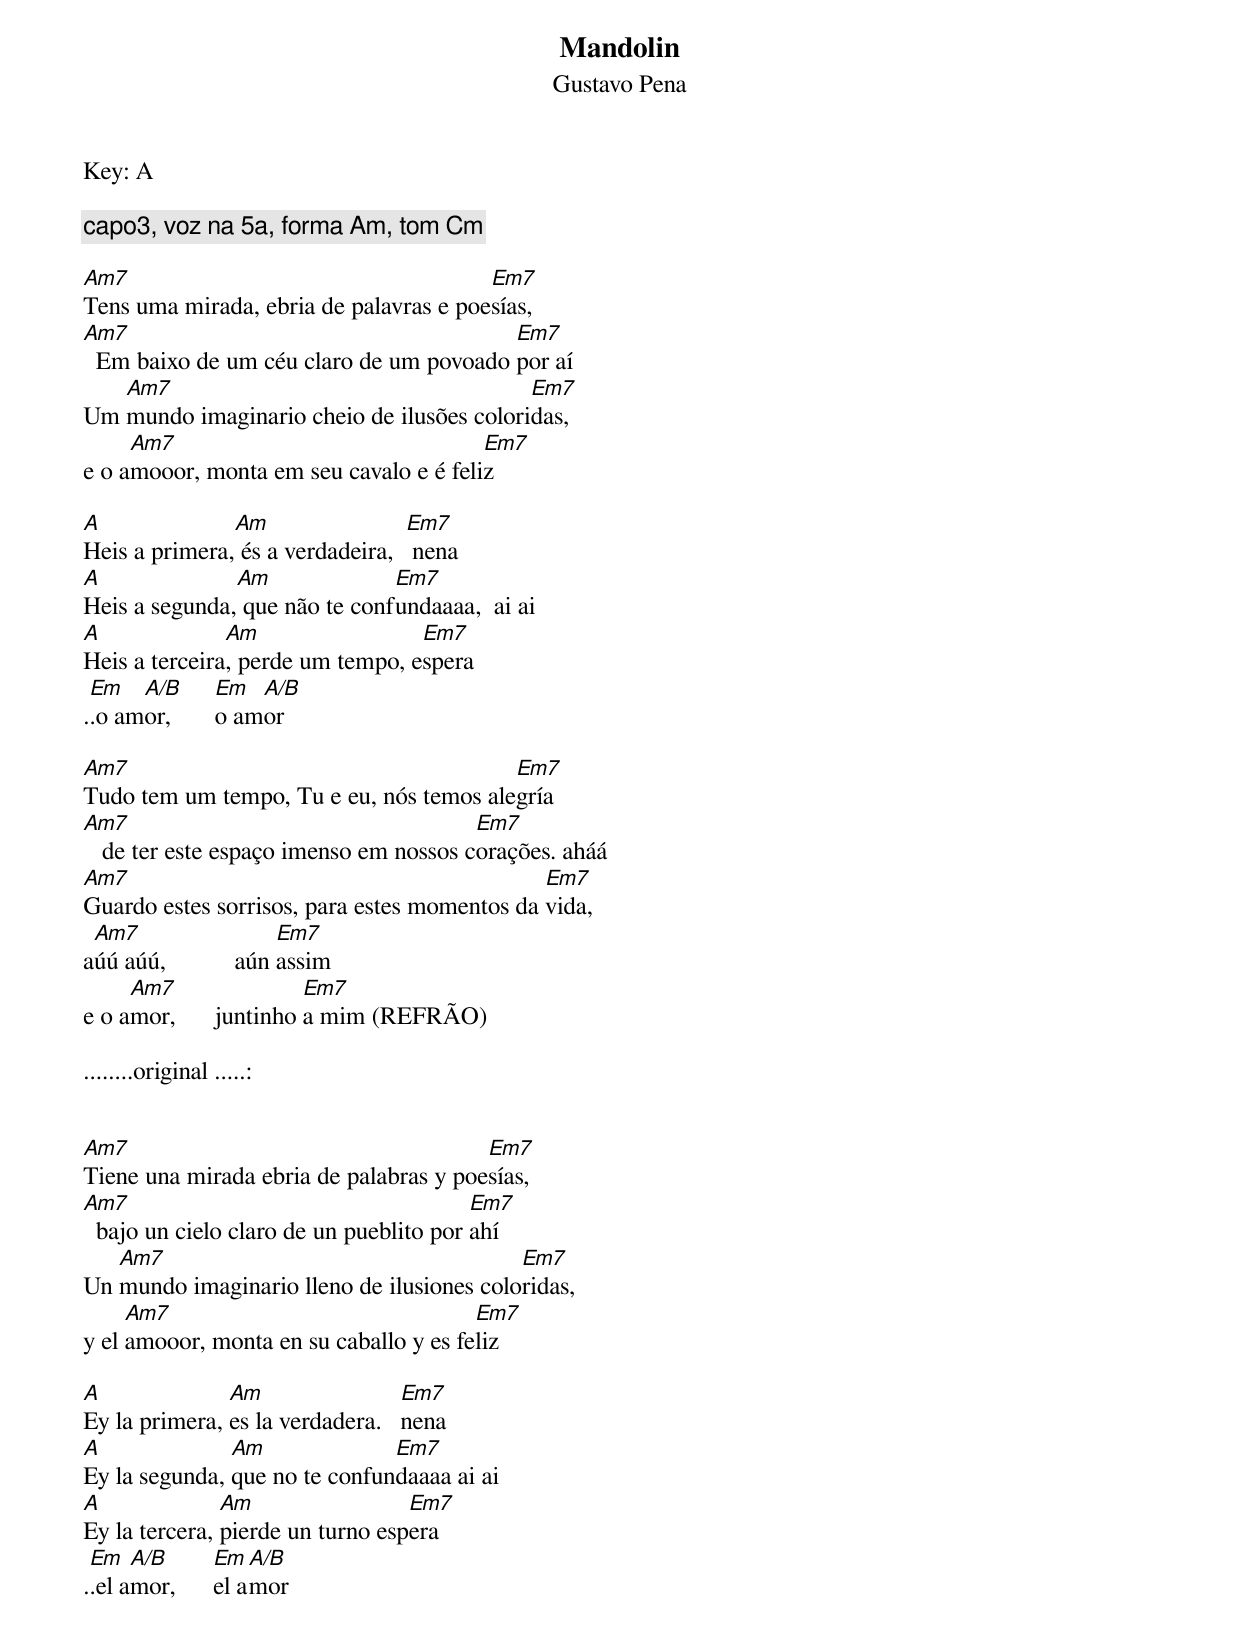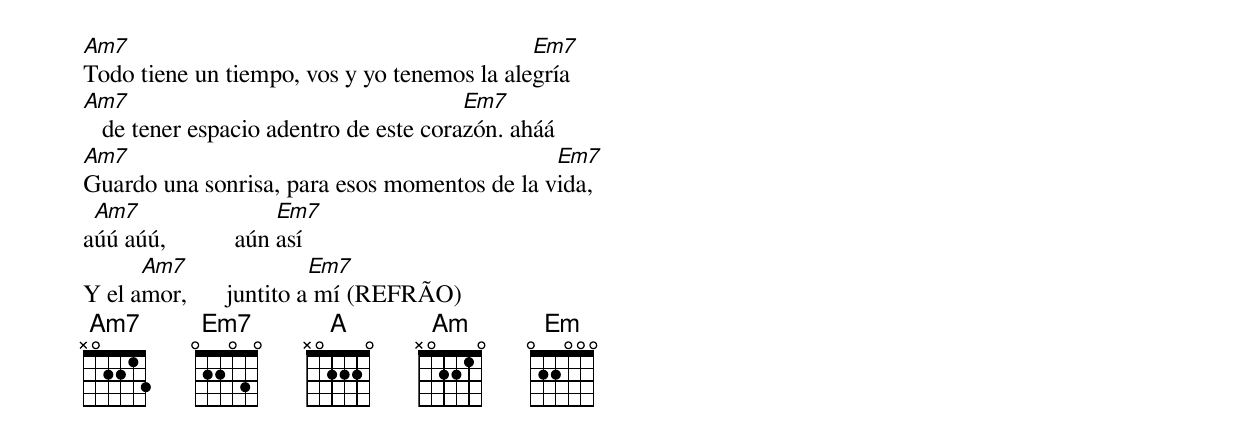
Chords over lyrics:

Mandolin
Gustavo Pena
Key: A

capo3, voz na 5a, forma Am, tom Cm

Am7                                     Em7
Tens uma mirada, ebria de palavras e poesías,
Am7                                      Em7
  Em baixo de um céu claro de um povoado por aí
   Am7                                     Em7
Um mundo imaginario cheio de ilusões coloridas,
     Am7                                Em7
e o amooor, monta em seu cavalo e é feliz

A              Am                 Em7
Heis a primera, és a verdadeira,   nena
A              Am              Em7
Heis a segunda, que não te confundaaaa,  ai ai
A              Am                 Em7
Heis a terceira, perde um tempo, espera
 Em   A/B       Em  A/B
..o amor,       o amor

Am7                                      Em7
Tudo tem um tempo, Tu e eu, nós temos alegría
Am7                                     Em7
   de ter este espaço imenso em nossos corações. aháá
Am7                                           Em7
Guardo estes sorrisos, para estes momentos da vida,
 Am7                   Em7
aúú aúú,           aún assim
     Am7                Em7
e o amor,      juntinho a mim (REFRÃO)

........original .....:


Am7                                     Em7
Tiene una mirada ebria de palabras y poesías,
Am7                                      Em7
  bajo un cielo claro de un pueblito por ahí
   Am7                                     Em7
Un mundo imaginario lleno de ilusiones coloridas,
     Am7                                Em7
y el amooor, monta en su caballo y es feliz

A              Am                 Em7
Ey la primera, es la verdadera.   nena
A              Am              Em7
Ey la segunda, que no te confundaaaa ai ai
A              Am                 Em7
Ey la tercera, pierde un turno espera
 Em   A/B       Em  A/B
..el amor,      el amor

Am7                                          Em7
Todo tiene un tiempo, vos y yo tenemos la alegría
Am7                                     Em7
   de tener espacio adentro de este corazón. aháá
Am7                                           Em7
Guardo una sonrisa, para esos momentos de la vida,
 Am7                   Em7
aúú aúú,           aún así
      Am7                Em7
Y el amor,      juntito a mí (REFRÃO)
